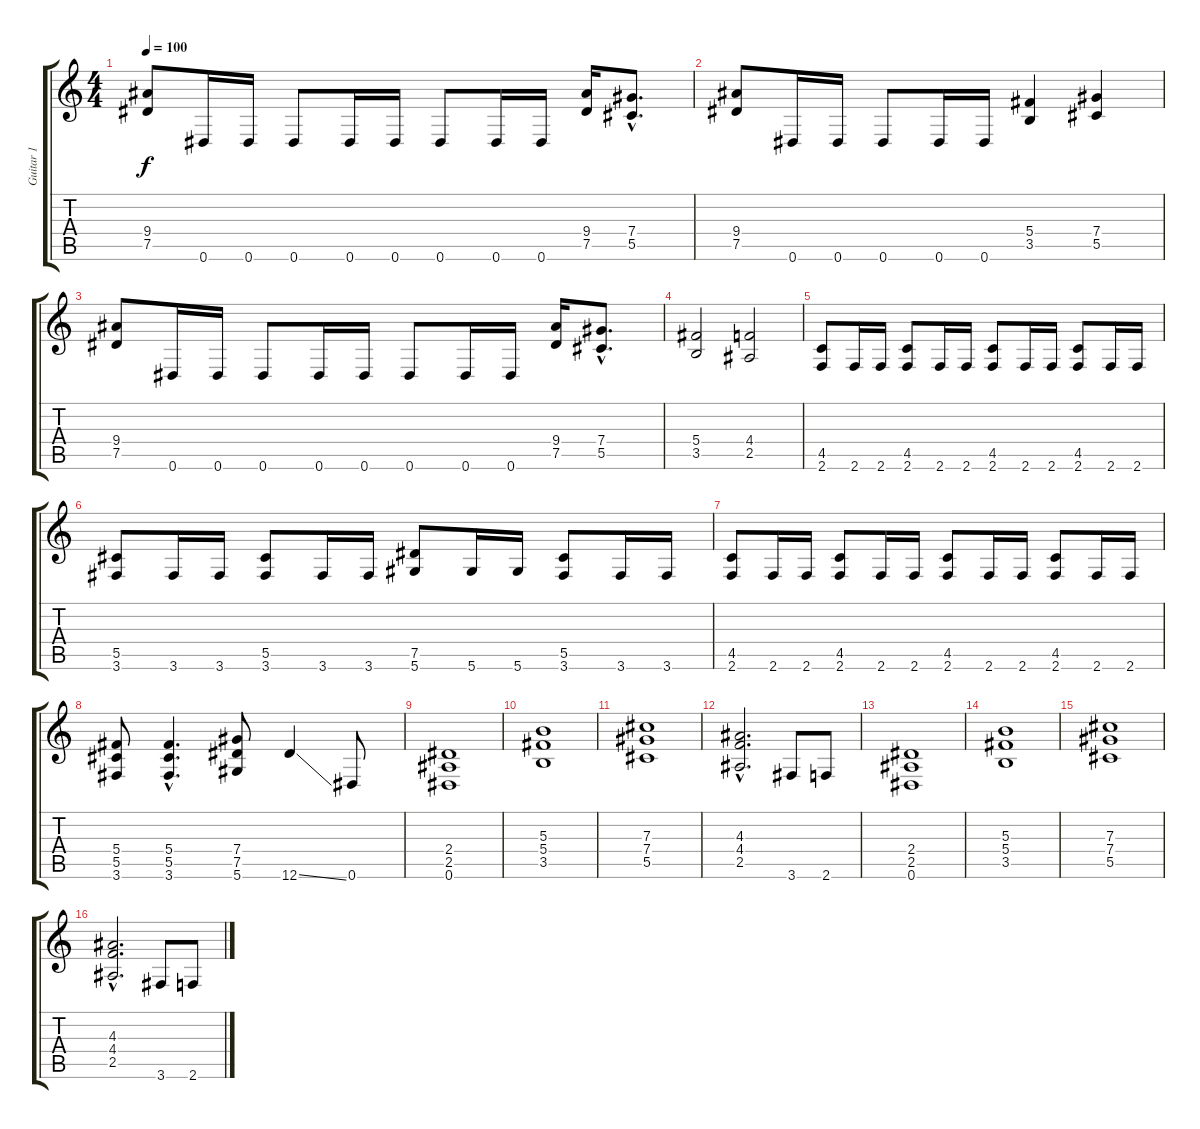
\track ("Guitar 1" "Guitar 1") {instrument distortionguitar}
\staff {score tabs}
\tuning (Eb4 Bb3 Gb3 Db3 Ab2 Eb2) {hide}
\ts (4 4)
\tempo 100
\clef g2
\ks c
(9.4 7.5).8{dy f} 0.6.16 0.6.16 0.6.8 0.6.16 0.6.16 0.6.8 0.6.16 0.6.16 (9.4 7.5).16 (7.4{hac} 5.5{hac}).8{d} |
(9.4 7.5).8 0.6.16 0.6.16 0.6.8 0.6.16 0.6.16 (5.4 3.5).4 (7.4 5.5).4 |
(9.4 7.5).8 0.6.16 0.6.16 0.6.8 0.6.16 0.6.16 0.6.8 0.6.16 0.6.16 (9.4 7.5).16 (7.4{hac} 5.5{hac}).8{d} |
(5.4 3.5).2 (4.4 2.5).2 |
(4.5 2.6).8 2.6.16 2.6.16 (4.5 2.6).8 2.6.16 2.6.16 (4.5 2.6).8 2.6.16 2.6.16 (4.5 2.6).8 2.6.16 2.6.16 |
(5.5 3.6).8 3.6.16 3.6.16 (5.5 3.6).8 3.6.16 3.6.16 (7.5 5.6).8 5.6.16 5.6.16 (5.5 3.6).8 3.6.16 3.6.16 |
(4.5 2.6).8 2.6.16 2.6.16 (4.5 2.6).8 2.6.16 2.6.16 (4.5 2.6).8 2.6.16 2.6.16 (4.5 2.6).8 2.6.16 2.6.16 |
(5.4 5.5 3.6).8 (5.4{hac} 5.5{hac} 3.6{hac}).4{d} (7.4 7.5 5.6).8 12.6{ss}.4{instrument guitarfretnoise} 0.6.8 |
(2.4 2.5 0.6).1{instrument distortionguitar} |
(5.3 5.4 3.5).1 |
(7.3 7.4 5.5).1 |
(4.3{hac} 4.4{hac} 2.5{hac}).2{d} 3.6.8 2.6.8 |
(2.4 2.5 0.6).1 |
(5.3 5.4 3.5).1 |
(7.3 7.4 5.5).1 |
(4.3{hac} 4.4{hac} 2.5{hac}).2{d} 3.6.8 2.6.8
